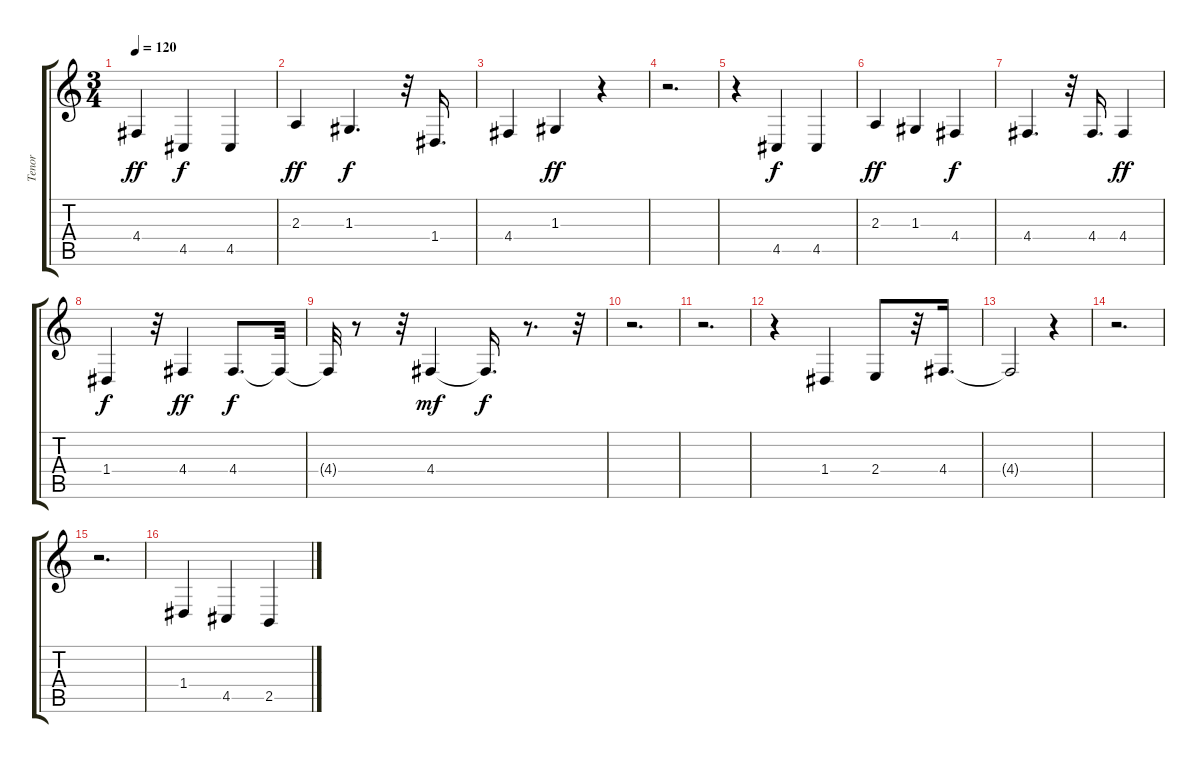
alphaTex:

\track ("Tenor" "Tenor") {instrument choiraahs}
\staff {score tabs}
\tuning (E4 B3 G3 D3 A2 E2) {hide}
\ts (3 4)
\tempo 120
\clef g2
\ks c
4.4.4{dy ff} 4.5.4{dy f} 4.5.4 |
2.3.4{dy ff} 1.3.4{d dy f} r.32 1.4.16{d} |
4.4.4 1.3.4{dy ff} r.4 |
r.2{d} |
r.4 4.5.4{dy f} 4.5.4 |
2.3.4{dy ff} 1.3.4 4.4.4{dy f} |
4.4.4{d} r.32 4.4.16{d} 4.4.4{dy ff} |
1.4.4{dy f} r.32 4.4.4{dy ff} 4.4.8{d dy f} 4.4{t}.32 |
4.4{t}.32 r.8 r.32 4.4.4{dy mf} 4.4{t}.16{d dy f} r.8{d} r.32 |
r.2{d} |
r.2{d} |
r.4 1.4.4 2.4.8 r.32 4.4.16{d} |
4.4{t}.2 r.4 |
r.2{d} |
r.2{d} |
1.4.4 4.5.4 2.5.4
